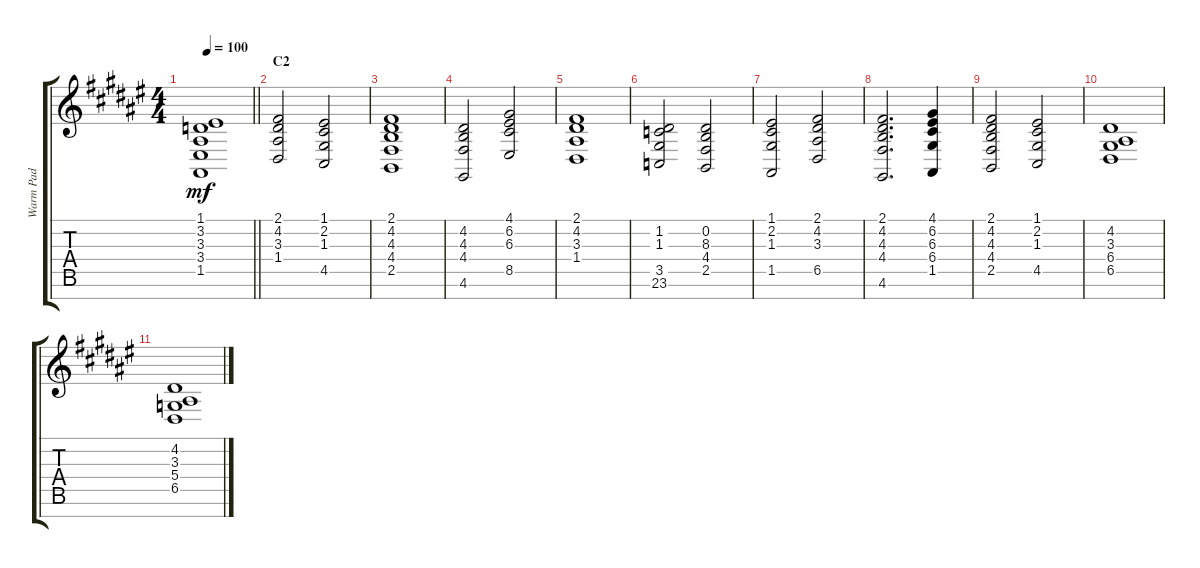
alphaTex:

\track ("Warm Pad" "Warm Pad") {instrument pad2warm}
\staff {score tabs}
\tuning (E4 B3 G3 D3 A2 E2 B1) {hide}
\ts (4 4)
\tempo 100
\clef g2
\barLineRight lightlight
\ks f#
(1.1 3.2 3.3 3.4 1.5).1{dy mf} |
\section ("" "C2")
(2.1 4.2 3.3 1.4).2 (1.1 2.2 1.3 4.5).2 |
(2.1 4.2 4.3 4.4 2.5).1 |
(4.2 4.3 4.4 4.6).2 (4.1 6.2 6.3 8.5).2 |
(2.1 4.2 3.3 1.4).1 |
(1.2 1.3 3.5 23.6).2 (0.2 8.3 4.4 2.5).2 |
(1.1 2.2 1.3 1.5).2 (2.1 4.2 3.3 6.5).2 |
(2.1 4.2 4.3 4.4 4.6).2{d} (4.1 6.2 6.3 6.4 1.5).4 |
(2.1 4.2 4.3 4.4 2.5).2 (1.1 2.2 1.3 4.5).2 |
(4.2 3.3 6.4 6.5).1 |
(4.2 3.3 5.4 6.5).1
